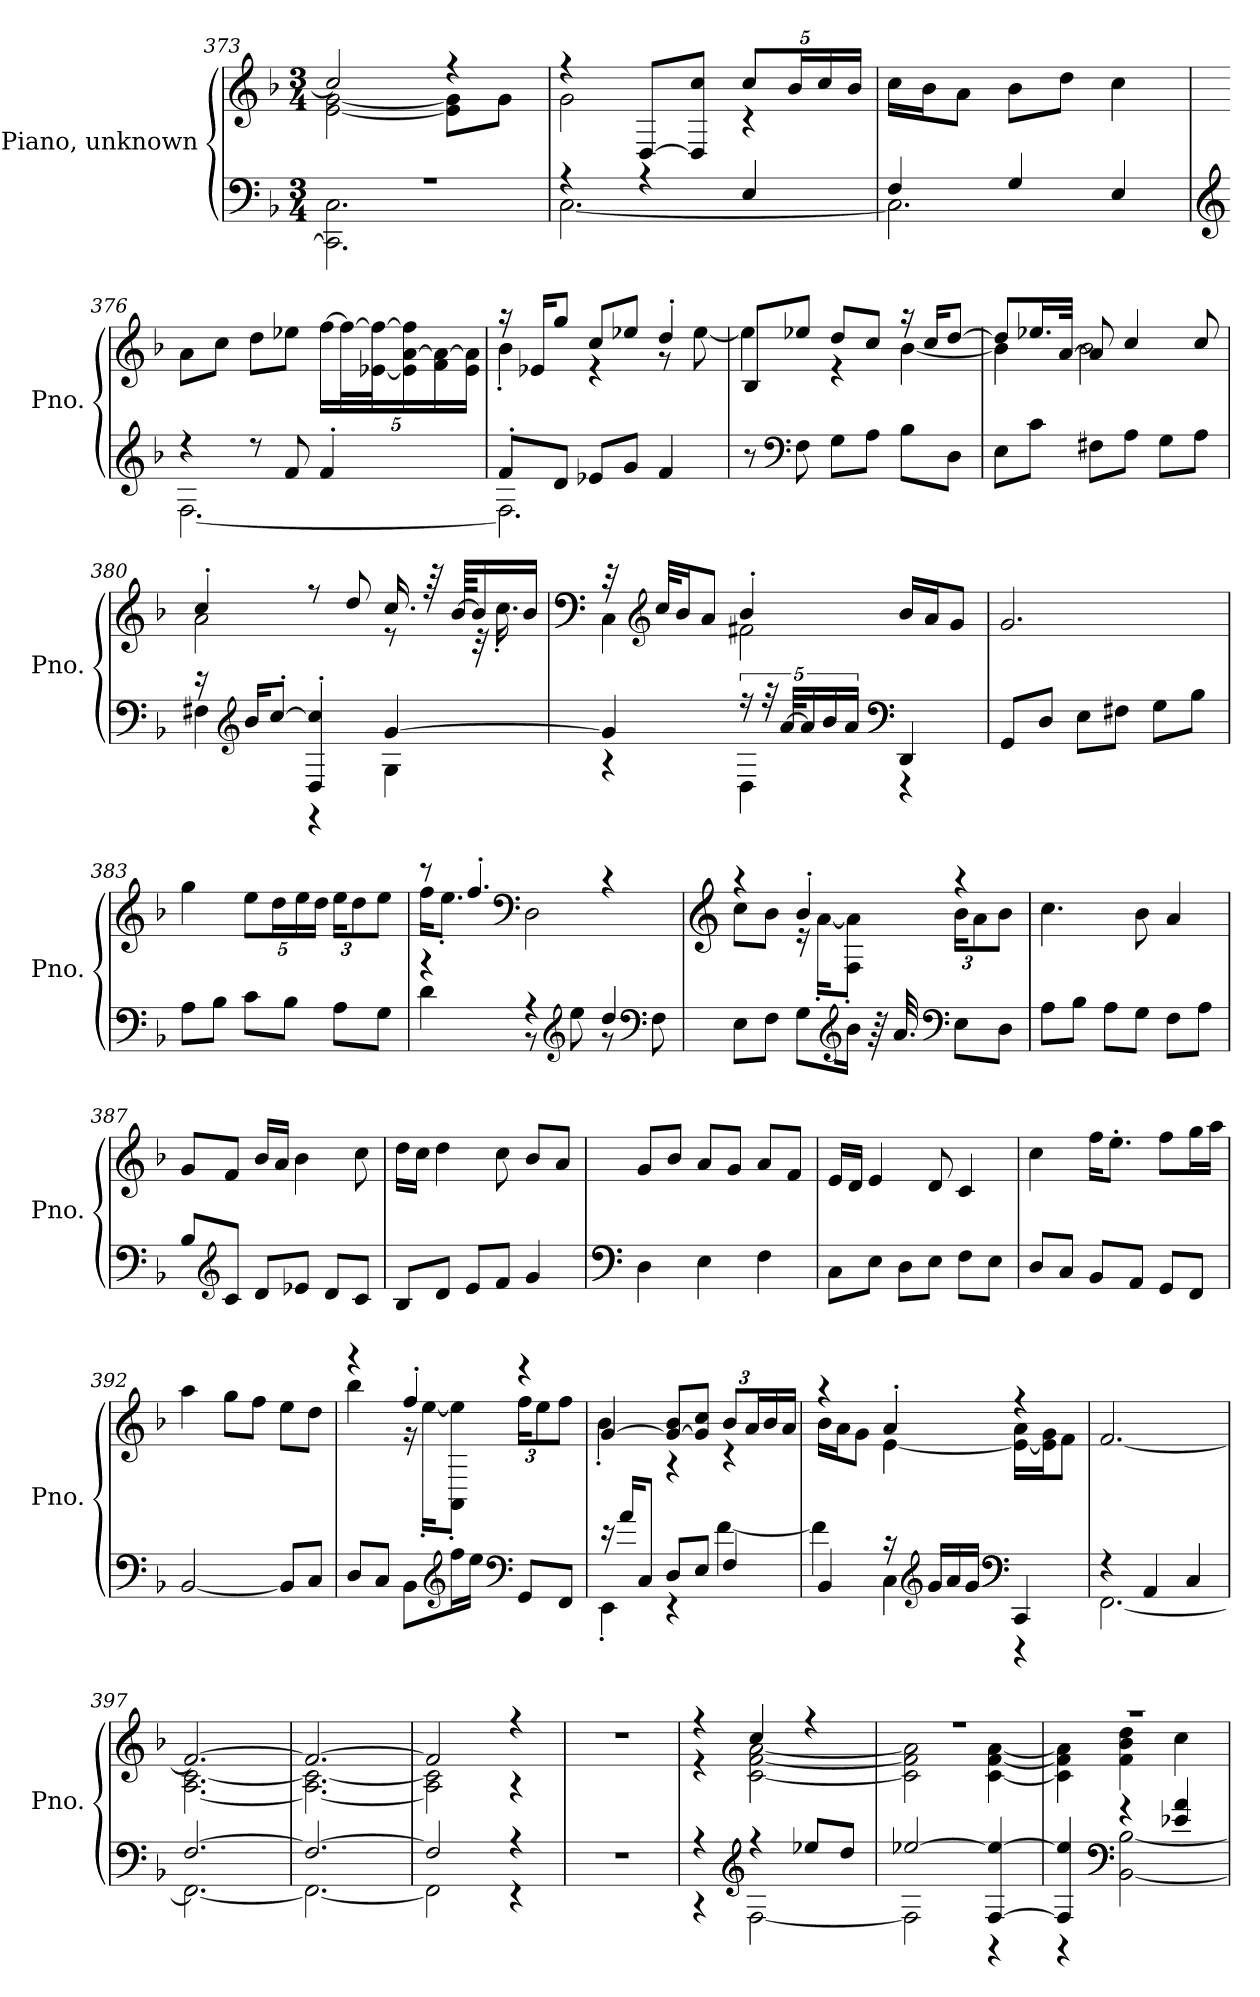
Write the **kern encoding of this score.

**kern	**kern
*part1	*part1
*staff2	*staff1
*I"Piano, unknown	*
*I'Pno.	*
*clefF4	*clefG2
*k[b-]	*k[b-]
*M3/4	*M3/4
=373	=373
*^	*^
2.r	2.CC\] 2.C\	2cc/]	[2e\ [2g\
.	.	4r	8e\] 8g\]L
.	.	.	8g\J
=374	=374	=374	=374
4r	[2.C\	4r	2g\
4r	.	[8D/L	.
.	.	8D/] 8cc/J	.
*	*	*Xbrackettup	*
4E/	.	10cc/L	4r
.	.	20b-/L	.
.	.	20cc/	.
.	.	20b-/JJ	.
*	*	*v	*v
=375	=375	=375
4F/	2.C\]	16cc\LL
.	.	16b-\J
.	.	8a\J
4G/	.	8b-\L
.	.	8dd\J
4E/	.	4cc\
!!LO:LB:g=z
=376	=376	=376
*clefG2	*	*
4r	[2.F\	8a\L
.	.	8cc\J
8r	.	8dd\L
8f/	.	8ee-X\J
4f'/	.	[20ff\LL
.	.	40ff\L_
.	.	[40e-X\ 40ff\_J
.	.	20e-\] [20a\ 20ff\]
.	.	20f\ 20a\_
.	.	20e-\ 20a\]JJ
=377	=377	=377
*	*	*^
8f'/L	2.F\]	16r	4b-'\
.	.	16e-X/KL	.
8d/J	.	8gg/J	.
8e-X/L	.	8cc/L	4r
8g/J	.	8ee-X/J	.
4f/	.	4dd'/	8r
.	.	.	[8ee-\
*v	*v	*	*
=378	=378	=378
8r	8B-/L	4ee-\]
*clefF4	*	*
8F\	8ee-X/J	.
8G\L	8dd/L	4r
8A\J	8cc/J	.
8B-\L	16r	[4b-\
.	16cc/KL	.
8D\J	[8dd/J	.
=379	=379	=379
8E\L	8dd/L]	4b-\]
8c\J	16.ee-X/L	.
.	[32a/JJk	.
8F#X\L	8a/]	2b-\
8A\J	4cc/	.
8G\L	.	.
8A\J	8cc/	.
!!LO:LB:g=z	!!
=380	=380	=380
*^	*	*
16r	4F#X\	4cc'/	2a\
*clefG2	*	*	*
16b-/KL	.	.	.
[8cc'/J	.	.	.
4D/' 4cc/]'	4r	8r	.
.	.	8dd/	.
[4g/	4G\	16.cc/	8r
.	.	64r	.
.	.	[64b-/KKLL	.
.	.	16b-/]	32r
.	.	.	16.cc'\
.	.	16b-/JJ	.
=381	=381	=381	=381
*	*	*clefF4	*
4g/]	4r	32r	4C\
*	*	*clefG2	*
.	.	32cc/KLL	.
.	.	16b-/J	.
.	.	8a/J	.
20r	4D\	4b-'/	2f#X\
40r	.	.	.
[40a/KLL	.	.	.
20a/]	.	.	.
20b-/	.	.	.
20a/JJ	.	.	.
*clefF4	*	*	*
4DD/	4r	16b-/LL	.
.	.	16a/J	.
.	.	8g/J	.
*v	*v	*	*
*	*v	*v
=382	=382
8GG/L	2.g/
8D/J	.
8E\L	.
8F#X\J	.
8G\L	.
8B-\J	.
!!LO:LB:g=z
=383	=383
8A\L	4gg\
8B-\J	.
8c\L	10ee\L
.	20dd\L
8B-\J	.
.	20ee\
.	20dd\JJ
8A\L	24ee\KL
.	12dd\
8G\J	8ee\J
=384	=384
*^	*^
4r	4d\	8r	16ff\KL
.	.	.	8.ee'\J
.	.	4.ff'/	.
*	*	*clefF4	*
4r	8r	.	2D\
*clefG2	*	*	*
.	8ee\	.	.
4dd/	8r	4r	.
*clefF4	*	*	*
.	8F\	.	.
*v	*v	*	*
=385	=385	=385
*	*clefG2	*
8E\L	4r	8cc\L
8F\J	.	8b-\J
8G\L	4b-'/	16r
.	.	[16a'\KL
*clefG2	*	*
16b-\Jk	.	8F\' 8a\]'J
64r	.	.
32.a/	.	.
*clefF4	*	*
8E\L	4r	24b-\KL
.	.	12a\
8D\J	.	8b-\J
*	*v	*v
=386	=386
8A\L	4.cc\
8B-\J	.
8A\L	.
8G\J	8b-\
8F\L	4a/
8A\J	.
!!LO:LB:g=z
=387	=387
8B-/L	8g/L
*clefG2	*
8c/J	8f/J
8d/L	16b-/LL
.	16a/JJ
8e-X/J	4b-\
8d/L	.
8c/J	8cc\
=388	=388
8B-/L	16dd\LL
.	16cc\JJ
8d/J	4dd\
8e/L	.
8f/J	8cc\
4g/	8b-/L
.	8a/J
=389	=389
*clefF4	*
4D\	8g/L
.	8b-/J
4E\	8a/L
.	8g/J
4F\	8a/L
.	8f/J
=390	=390
8C\L	16e/LL
.	16d/JJ
8E\J	4e/
8D\L	.
8E\J	8d/
8F\L	4c/
8E\J	.
=391	=391
8D/L	4cc\
8C/J	.
8BB-/L	16ff\KL
.	8.ee'\J
8AA/J	.
8GG/L	8ff\L
8FF/J	16gg\L
.	16aa\JJ
!!LO:PB:g=z
=392	=392
[2BB-/	4aa\
.	8gg\L
.	8ff\J
8BB-/L]	8ee\L
8C/J	8dd\J
=393	=393
*	*^
8D/L	4r	4bb-\
8C/J	.	.
8BB-\L	4ff'/	16r
.	.	[16ee'\KL
*clefG2	*	*
16ff\L	.	8AA\' 8ee\]'J
16ee\JJ	.	.
*clefF4	*	*
8GG/L	4r	24ff\KL
.	.	12ee\
8FF/J	.	8ff\J
=394	=394	=394
*^	*	*
16r	4EE'\	[4g/	4b-'\
16a/KL	.	.	.
8C/J	.	.	.
8D/L	4r	8g/_ 8b-/L	4r
8E/J	.	8g/] 8cc/J	.
4F/	[4f\	12b-/L	4r
.	.	24a/L	.
.	.	16b-/	.
.	.	16a/JJ	.
=395	=395	=395	=395
4BB-/	4f\]	4r	16b-\LL
.	.	.	16a\J
.	.	.	8g\J
16r	4C\	4a'/	[4e\
*clefG2	*	*	*
16g/LL	.	.	.
16a/	.	.	.
16g/JJ	.	.	.
*clefF4	*	*	*
4CC/	4r	4r	16e\_ 16a\LL
.	.	.	16e\] 16g\J
.	.	.	8f\J
*	*	*v	*v
!!LO:LB:g=z
=396	=396	=396
4r	[2.FF\	[2.f/
4AA/	.	.
4C/	.	.
=397	=397	=397
*	*	*^
[2.F/	2.FF\_	2.f/_	[2.A\ [2.c\
=398	=398	=398	=398
2.F/_	2.FF\_	2.f/_	2.A\_ 2.c\_
=399	=399	=399	=399
2F/]	2FF\]	2f/]	2A\] 2c\]
4r	4r	4r	4r
*v	*v	*	*
*	*v	*v
=400	=400
2.r	2.r
=401	=401
*^	*^
4r	4r	4r	4r
*clefG2	*	*	*
4r	[2F\	4cc/	[2c\ [2f\ [2a\
8ee-X/L	.	4r	.
8dd/J	.	.	.
=402	=402	=402	=402
[2ee-X/	2F\]	2.r	2c\] 2f\] 2a\]
[4F/ 4ee-/_	4r	.	[4c\ [4f\ [4a\
=403	=403	=403	=403
4F/] 4ee-/]	4r	2.r	4c\] 4f\] 4a\]
*clefF4	*	*	*
4r	[2BB-\ [2B-\	.	4f\ 4b-\ 4dd\
4e-X/ 4a/	.	.	4cc\
*v	*v	*	*
*	*v	*v
=	=
*-	*-
